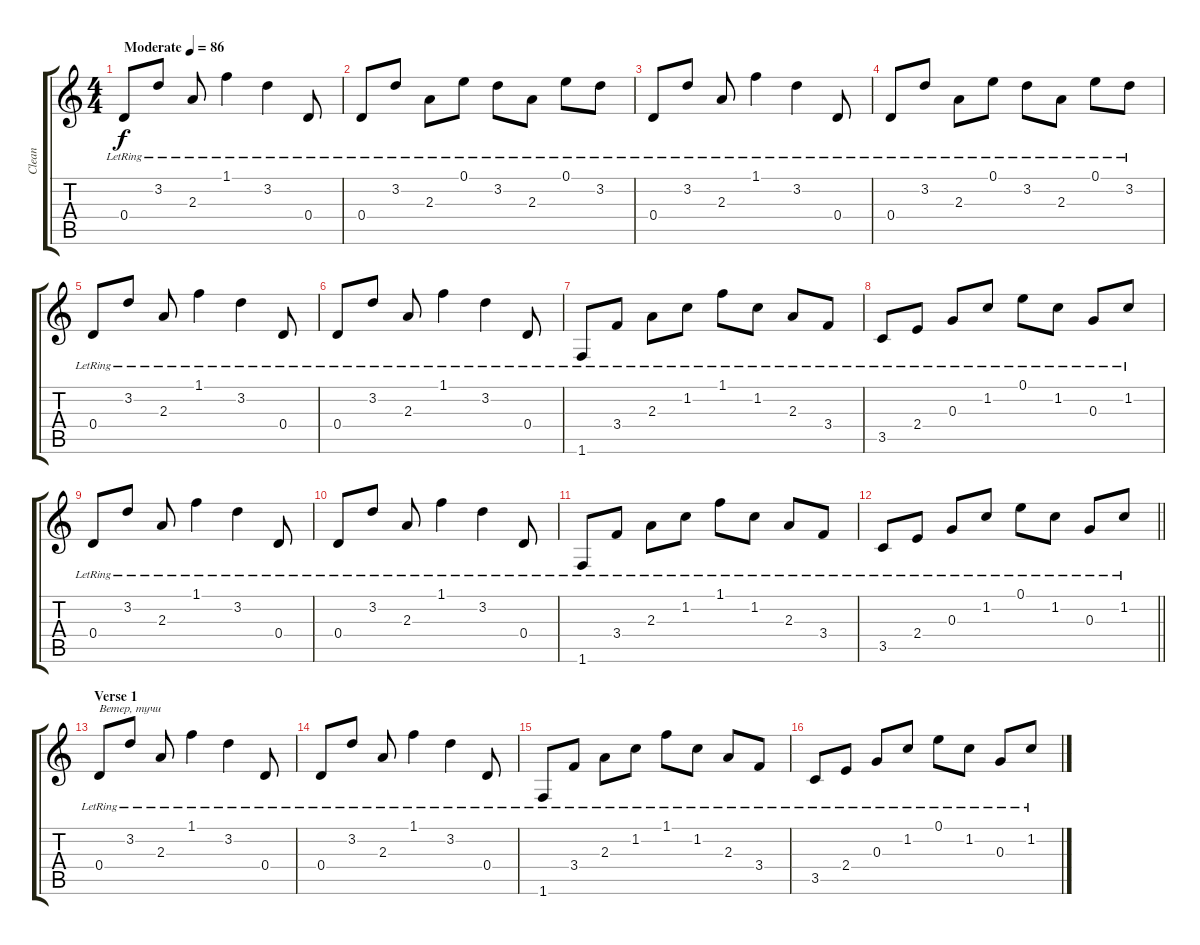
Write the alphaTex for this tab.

\track ("Clean" "Clean") {instrument electricguitarclean}
\staff {score tabs}
\tuning (E4 B3 G3 D3 A2 E2) {hide}
\ts (4 4)
\tempo (86 "Moderate")
\clef g2
\ks c
0.4{lr}.8{dy f instrument electricguitarclean} 3.2{lr}.8 2.3{lr}.8 1.1{lr}.4 3.2{lr}.4 0.4{lr}.8 |
0.4{lr}.8 3.2{lr}.8 2.3{lr}.8 0.1{lr}.8 3.2{lr}.8 2.3{lr}.8 0.1{lr}.8 3.2{lr}.8 |
0.4{lr}.8 3.2{lr}.8 2.3{lr}.8 1.1{lr}.4 3.2{lr}.4 0.4{lr}.8 |
0.4{lr}.8 3.2{lr}.8 2.3{lr}.8 0.1{lr}.8 3.2{lr}.8 2.3{lr}.8 0.1{lr}.8 3.2{lr}.8 |
0.4{lr}.8 3.2{lr}.8 2.3{lr}.8 1.1{lr}.4 3.2{lr}.4 0.4{lr}.8 |
0.4{lr}.8 3.2{lr}.8 2.3{lr}.8 1.1{lr}.4 3.2{lr}.4 0.4{lr}.8 |
1.6{lr}.8 3.4{lr}.8 2.3{lr}.8 1.2{lr}.8 1.1{lr}.8 1.2{lr}.8 2.3{lr}.8 3.4{lr}.8 |
3.5{lr}.8 2.4{lr}.8 0.3{lr}.8 1.2{lr}.8 0.1{lr}.8 1.2{lr}.8 0.3{lr}.8 1.2{lr}.8 |
0.4{lr}.8 3.2{lr}.8 2.3{lr}.8 1.1{lr}.4 3.2{lr}.4 0.4{lr}.8 |
0.4{lr}.8 3.2{lr}.8 2.3{lr}.8 1.1{lr}.4 3.2{lr}.4 0.4{lr}.8 |
1.6{lr}.8 3.4{lr}.8 2.3{lr}.8 1.2{lr}.8 1.1{lr}.8 1.2{lr}.8 2.3{lr}.8 3.4{lr}.8 |
\barLineRight lightlight
3.5{lr}.8 2.4{lr}.8 0.3{lr}.8 1.2{lr}.8 0.1{lr}.8 1.2{lr}.8 0.3{lr}.8 1.2{lr}.8 |
\section ("" "Verse 1")
0.4{lr}.8{txt "Ветер, тучи"} 3.2{lr}.8 2.3{lr}.8 1.1{lr}.4 3.2{lr}.4 0.4{lr}.8 |
0.4{lr}.8 3.2{lr}.8 2.3{lr}.8 1.1{lr}.4 3.2{lr}.4 0.4{lr}.8 |
1.6{lr}.8 3.4{lr}.8 2.3{lr}.8 1.2{lr}.8 1.1{lr}.8 1.2{lr}.8 2.3{lr}.8 3.4{lr}.8 |
3.5{lr}.8 2.4{lr}.8 0.3{lr}.8 1.2{lr}.8 0.1{lr}.8 1.2{lr}.8 0.3{lr}.8 1.2{lr}.8
